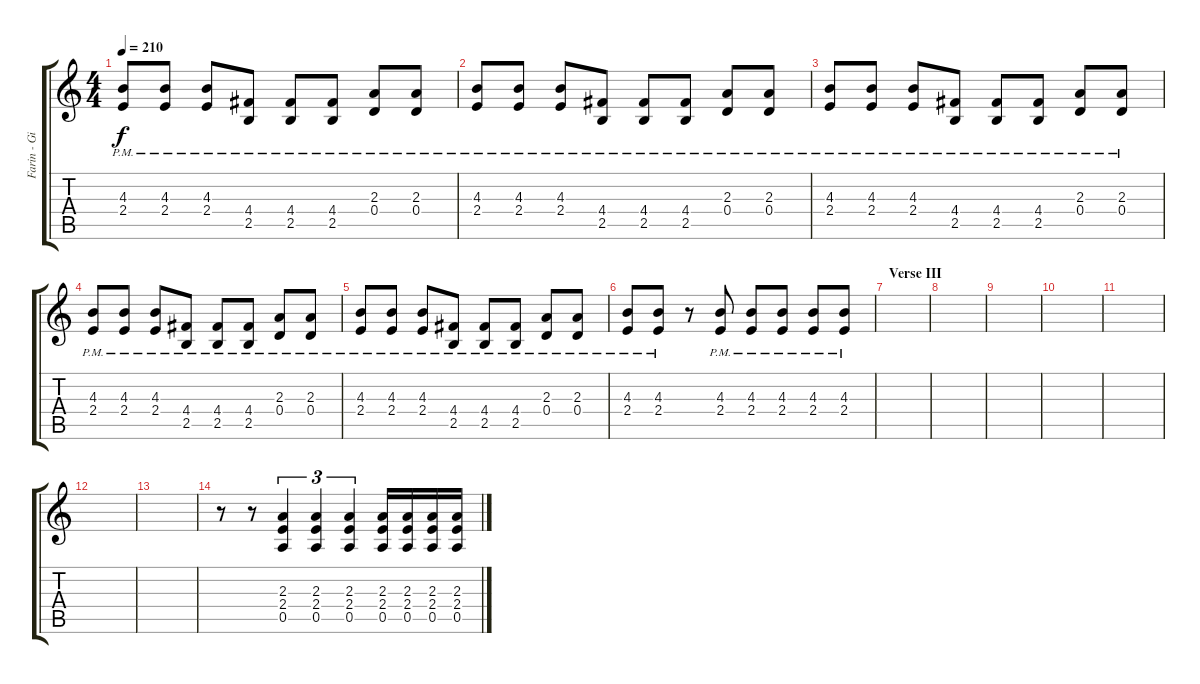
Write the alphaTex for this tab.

\track ("Farin - Gitarre 1" "Farin - Gi") {instrument overdrivenguitar}
\staff {score tabs}
\tuning (E4 B3 G3 D3 A2 E2) {hide}
\ts (4 4)
\tempo 210
\clef g2
\ks c
(4.3{pm} 2.4).8{dy f} (4.3{pm} 2.4).8 (4.3{pm} 2.4).8 (4.4{pm} 2.5).8 (4.4{pm} 2.5).8 (4.4{pm} 2.5).8 (2.3{pm} 0.4).8 (2.3{pm} 0.4).8 |
(4.3{pm} 2.4).8 (4.3{pm} 2.4).8 (4.3{pm} 2.4).8 (4.4{pm} 2.5).8 (4.4{pm} 2.5).8 (4.4{pm} 2.5).8 (2.3{pm} 0.4).8 (2.3{pm} 0.4).8 |
(4.3{pm} 2.4).8 (4.3{pm} 2.4).8 (4.3{pm} 2.4).8 (4.4{pm} 2.5).8 (4.4{pm} 2.5).8 (4.4{pm} 2.5).8 (2.3{pm} 0.4).8 (2.3{pm} 0.4).8 |
(4.3{pm} 2.4).8 (4.3{pm} 2.4).8 (4.3{pm} 2.4).8 (4.4{pm} 2.5).8 (4.4{pm} 2.5).8 (4.4{pm} 2.5).8 (2.3{pm} 0.4).8 (2.3{pm} 0.4).8 |
(4.3{pm} 2.4).8 (4.3{pm} 2.4).8 (4.3{pm} 2.4).8 (4.4{pm} 2.5).8 (4.4{pm} 2.5).8 (4.4{pm} 2.5).8 (2.3{pm} 0.4).8 (2.3{pm} 0.4).8 |
(4.3{pm} 2.4).8 (4.3{pm} 2.4).8 r.8 (4.3{pm} 2.4).8 (4.3{pm} 2.4).8 (4.3{pm} 2.4).8 (4.3{pm} 2.4).8 (4.3{pm} 2.4).8 |
\section ("" "Verse III")
|
|
|
|
|
|
|
r.8 r.8 (2.3 2.4 0.5).4{tu (3 2)} (2.3 2.4 0.5).4{tu (3 2)} (2.3 2.4 0.5).4{tu (3 2)} (2.3 2.4 0.5).16 (2.3 2.4 0.5).16 (2.3 2.4 0.5).16 (2.3 2.4 0.5).16
